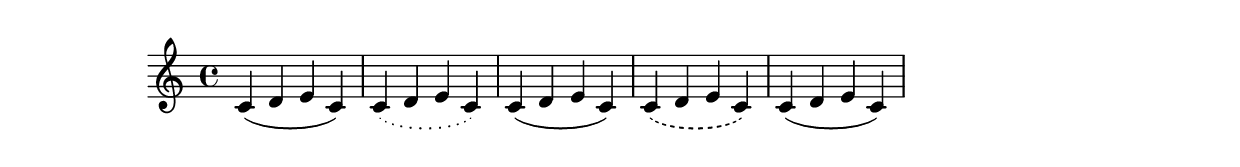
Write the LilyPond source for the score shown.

%% Do not edit this file; it is automatically
%% generated from LSR http://lsr.dsi.unimi.it
%% This file is in the public domain.
\version "2.13.16"

\header {
  lsrtags = "expressive-marks, editorial-annotations"

%% Translation of GIT committish: 5a7301fc350ffc3ab5bd3a2084c91666c9e9a549
  texidoces = "
Se puede cambiar el aspecto de las ligaduras de expresión de
continuas a punteadas o intermitentes.

"
  doctitlees = "Modificar el aspecto continuo de una ligadura de expresión a punteado o intermitente"

  texidoc = "
The appearance of slurs may be changed from solid to dotted or dashed.

"
  doctitle = "Changing the appearance of a slur from solid to dotted or dashed"
} % begin verbatim

\relative c' {
  c4( d e c)
  \slurDotted
  c4( d e c)
  \slurSolid
  c4( d e c)
  \slurDashed
  c4( d e c)
  \slurSolid
  c4( d e c)
}


